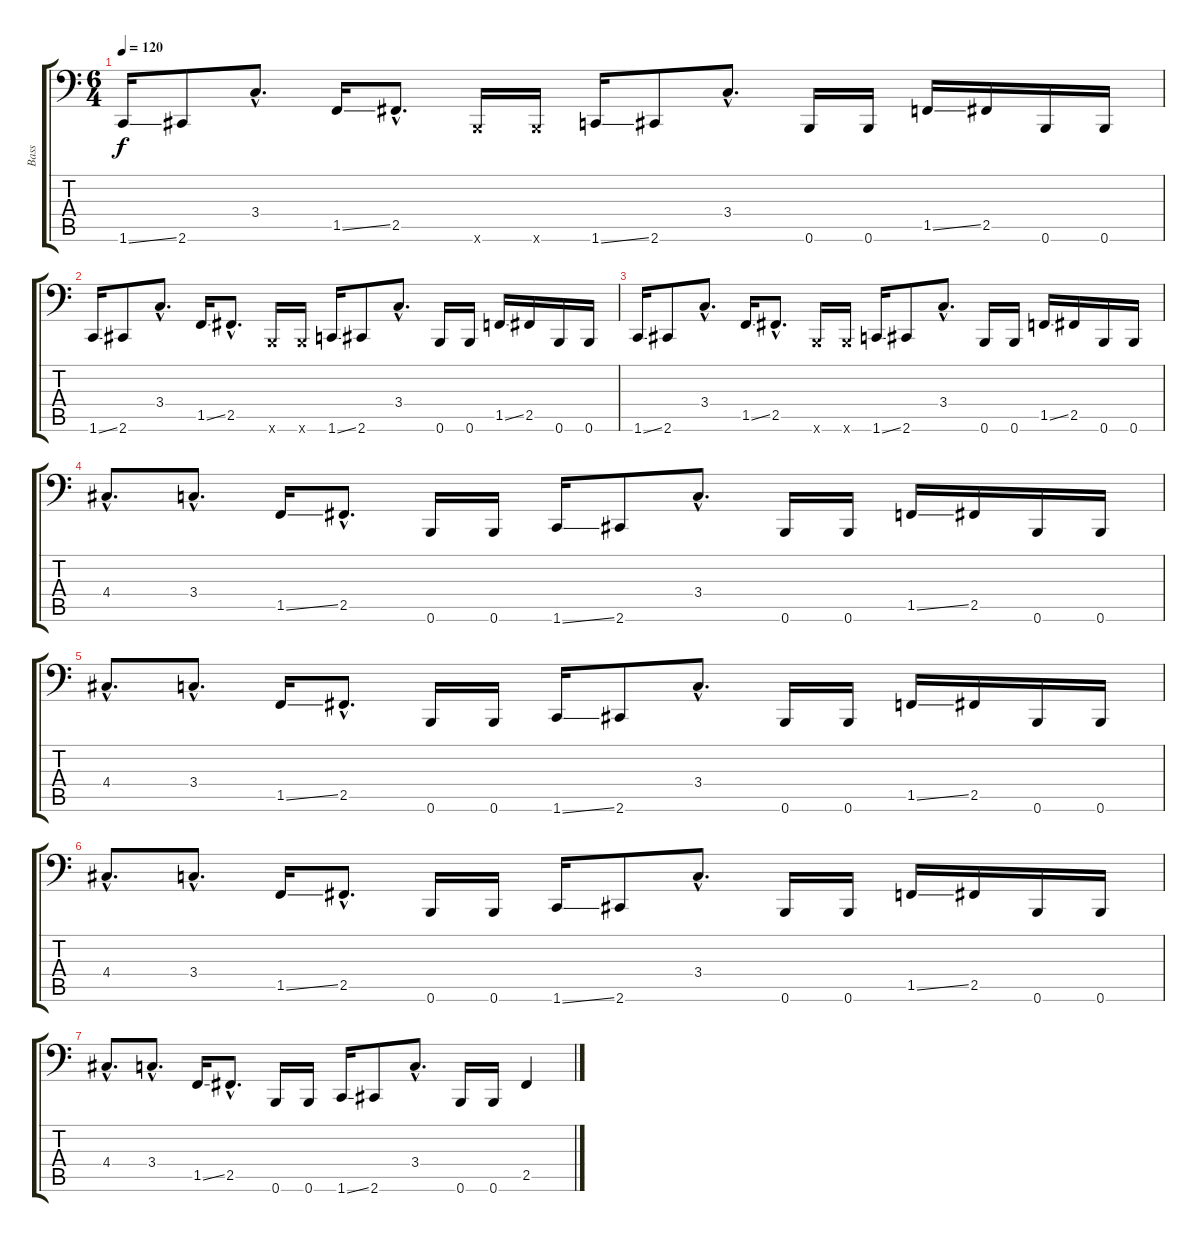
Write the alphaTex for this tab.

\track ("Bass" "Bass") {instrument electricbassfinger}
\staff {score tabs}
\tuning (C3 G2 D2 A1 E1 B0) {hide}
\ts (6 4)
\tempo 120
\clef f4
\ks c
1.6{ss}.16{dy f} 2.6.8 3.4{hac}.8{d} 1.5{ss}.16 2.5{hac}.8{d} 0.6{x}.16 0.6{x}.16 1.6{ss}.16 2.6.8 3.4{hac}.8{d} 0.6.16 0.6.16 1.5{ss}.16 2.5.16 0.6.16 0.6.16 |
1.6{ss}.16 2.6.8 3.4{hac}.8{d} 1.5{ss}.16 2.5{hac}.8{d} 0.6{x}.16 0.6{x}.16 1.6{ss}.16 2.6.8 3.4{hac}.8{d} 0.6.16 0.6.16 1.5{ss}.16 2.5.16 0.6.16 0.6.16 |
1.6{ss}.16 2.6.8 3.4{hac}.8{d} 1.5{ss}.16 2.5{hac}.8{d} 0.6{x}.16 0.6{x}.16 1.6{ss}.16 2.6.8 3.4{hac}.8{d} 0.6.16 0.6.16 1.5{ss}.16 2.5.16 0.6.16 0.6.16 |
4.4{hac}.8{d} 3.4{hac}.8{d} 1.5{ss}.16 2.5{hac}.8{d} 0.6.16 0.6.16 1.6{ss}.16 2.6.8 3.4{hac}.8{d} 0.6.16 0.6.16 1.5{ss}.16 2.5.16 0.6.16 0.6.16 |
4.4{hac}.8{d} 3.4{hac}.8{d} 1.5{ss}.16 2.5{hac}.8{d} 0.6.16 0.6.16 1.6{ss}.16 2.6.8 3.4{hac}.8{d} 0.6.16 0.6.16 1.5{ss}.16 2.5.16 0.6.16 0.6.16 |
4.4{hac}.8{d} 3.4{hac}.8{d} 1.5{ss}.16 2.5{hac}.8{d} 0.6.16 0.6.16 1.6{ss}.16 2.6.8 3.4{hac}.8{d} 0.6.16 0.6.16 1.5{ss}.16 2.5.16 0.6.16 0.6.16 |
4.4{hac}.8{d} 3.4{hac}.8{d} 1.5{ss}.16 2.5{hac}.8{d} 0.6.16 0.6.16 1.6{ss}.16 2.6.8 3.4{hac}.8{d} 0.6.16 0.6.16 2.5.4
